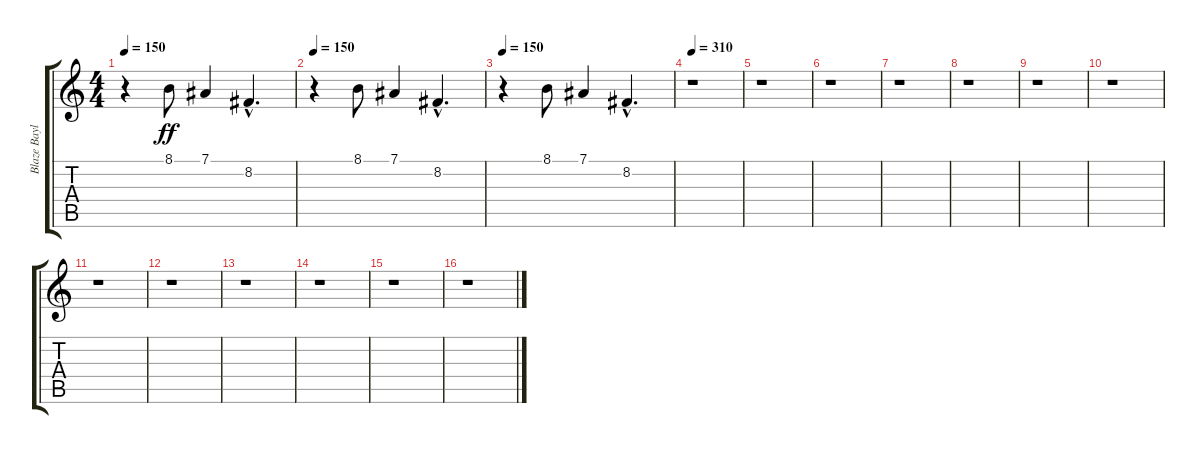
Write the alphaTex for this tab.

\track ("Blaze Bayley" "Blaze Bayl") {instrument choiraahs}
\staff {score tabs}
\tuning (Eb4 Bb3 Gb3 Db3 Ab2 Eb2) {hide}
\ts (4 4)
\tempo 150
\clef g2
\ks c
r.4{dy ff} 8.1.8 7.1.4 8.2{hac}.4{d} |
\tempo 150
r.4 8.1.8 7.1.4 8.2{hac}.4{d} |
\tempo 150
r.4 8.1.8 7.1.4 8.2{hac}.4{d} |
\tempo 310
r.1 |
r.1 |
r.1 |
r.1 |
r.1 |
r.1 |
r.1 |
r.1 |
r.1 |
r.1 |
r.1 |
r.1 |
r.1
